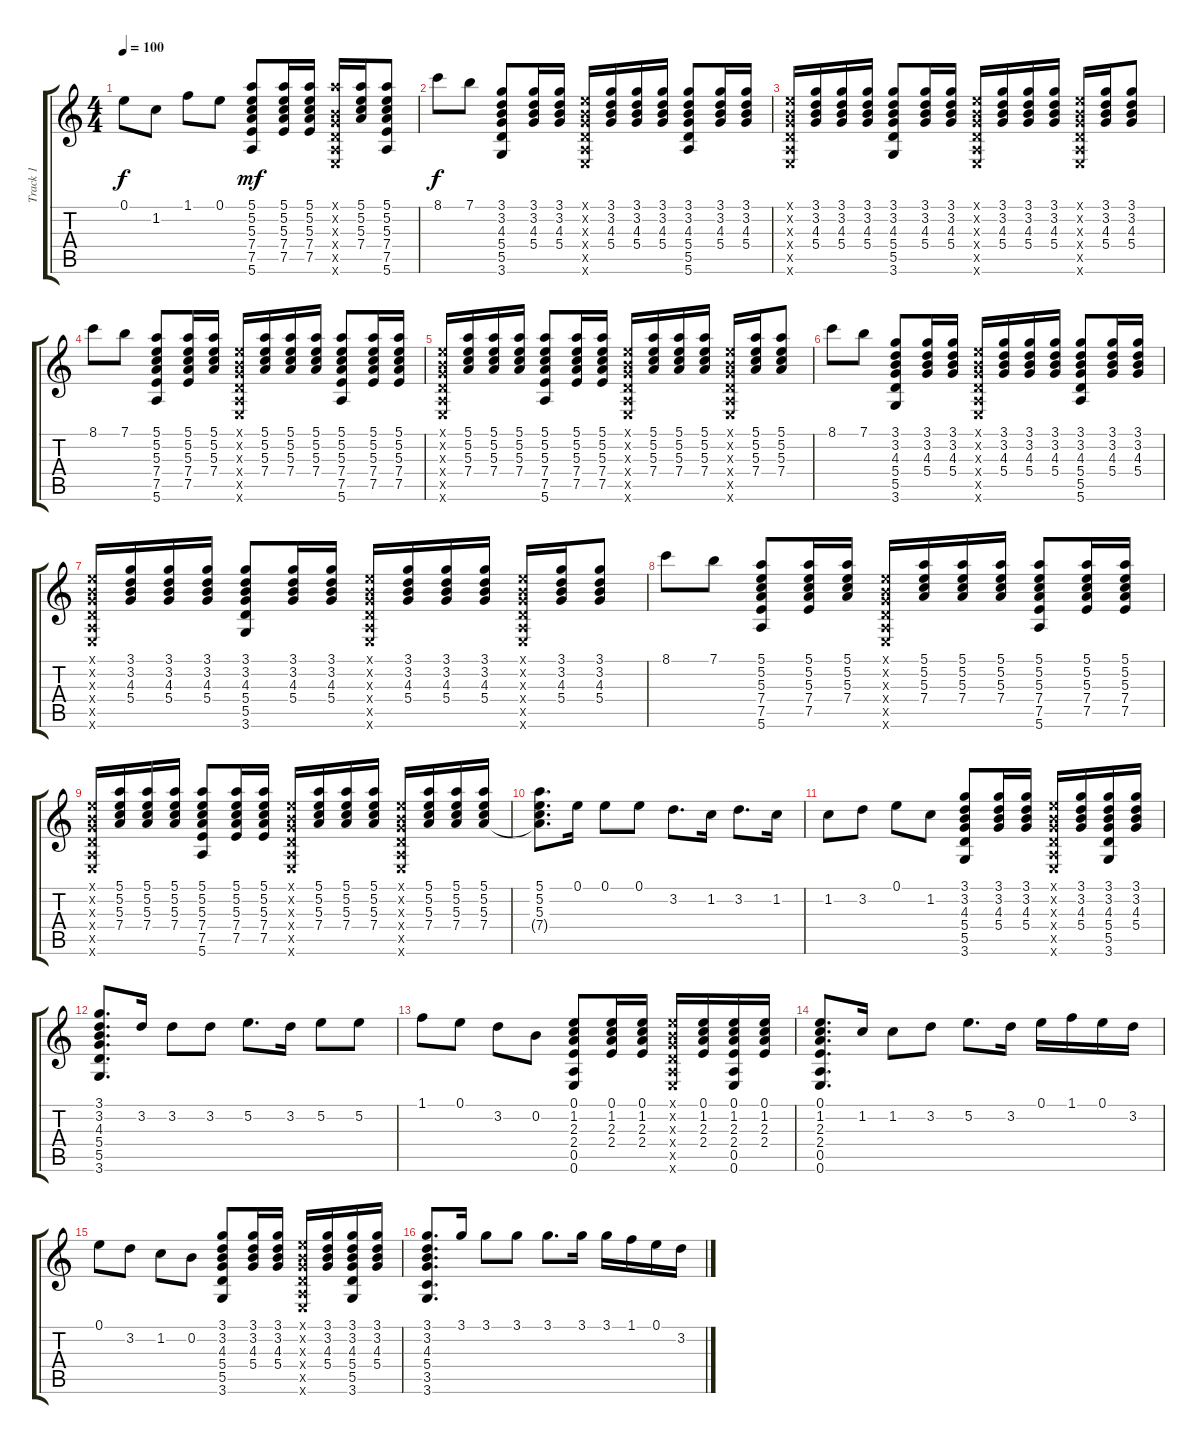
\track ("Track 1" "Track 1") {instrument acousticguitarnylon}
\staff {score tabs}
\tuning (E4 B3 G3 D3 A2 E2) {hide}
\ts (4 4)
\tempo 100
\clef g2
\ks c
0.1.8{dy f} 1.2.8 1.1.8 0.1.8 (5.1 5.2 5.3 7.4 7.5 5.6).8{dy mf} (5.1 5.2 5.3 7.4 7.5).16 (5.1 5.2 5.3 7.4 7.5).16 (5.1{x} 0.2{x} 0.3{x} 0.4{x} 0.5{x} 0.6{x}).16 (5.1 5.2 5.3 7.4).16 (5.1 5.2 5.3 7.4 7.5 5.6).8 |
8.1.8{dy f} 7.1.8 (3.1 3.2 4.3 5.4 5.5 3.6).8 (3.1 3.2 4.3 5.4).16 (3.1 3.2 4.3 5.4).16 (0.1{x} 0.2{x} 0.3{x} 0.4{x} 0.5{x} 0.6{x}).16 (3.1 3.2 4.3 5.4).16 (3.1 3.2 4.3 5.4).16 (3.1 3.2 4.3 5.4).16 (3.1 3.2 4.3 5.4 5.5 5.6).8 (3.1 3.2 4.3 5.4).16 (3.1 3.2 4.3 5.4).16 |
(0.1{x} 0.2{x} 0.3{x} 0.4{x} 0.5{x} 0.6{x}).16 (3.1 3.2 4.3 5.4).16 (3.1 3.2 4.3 5.4).16 (3.1 3.2 4.3 5.4).16 (3.1 3.2 4.3 5.4 5.5 3.6).8 (3.1 3.2 4.3 5.4).16 (3.1 3.2 4.3 5.4).16 (0.1{x} 0.2{x} 0.3{x} 0.4{x} 0.5{x} 0.6{x}).16 (3.1 3.2 4.3 5.4).16 (3.1 3.2 4.3 5.4).16 (3.1 3.2 4.3 5.4).16 (0.1{x} 0.2{x} 0.3{x} 0.4{x} 0.5{x} 0.6{x}).16 (3.1 3.2 4.3 5.4).16 (3.1 3.2 4.3 5.4).8 |
8.1.8 7.1.8 (5.1 5.2 5.3 7.4 7.5 5.6).8 (5.1 5.2 5.3 7.4 7.5).16 (5.1 5.2 5.3 7.4).16 (0.1{x} 0.2{x} 0.3{x} 0.4{x} 0.5{x} 0.6{x}).16 (5.1 5.2 5.3 7.4).16 (5.1 5.2 5.3 7.4).16 (5.1 5.2 5.3 7.4).16 (5.1 5.2 5.3 7.4 7.5 5.6).8 (5.1 5.2 5.3 7.4 7.5).16 (5.1 5.2 5.3 7.4 7.5).16 |
(0.1{x} 0.2{x} 0.3{x} 0.4{x} 0.5{x} 0.6{x}).16 (5.1 5.2 5.3 7.4).16 (5.1 5.2 5.3 7.4).16 (5.1 5.2 5.3 7.4).16 (5.1 5.2 5.3 7.4 7.5 5.6).8 (5.1 5.2 5.3 7.4 7.5).16 (5.1 5.2 5.3 7.4 7.5).16 (0.1{x} 0.2{x} 0.3{x} 0.4{x} 0.5{x} 0.6{x}).16 (5.1 5.2 5.3 7.4).16 (5.1 5.2 5.3 7.4).16 (5.1 5.2 5.3 7.4).16 (0.1{x} 0.2{x} 0.3{x} 0.4{x} 0.5{x} 0.6{x}).16 (5.1 5.2 5.3 7.4).16 (5.1 5.2 5.3 7.4).8 |
8.1.8 7.1.8 (3.1 3.2 4.3 5.4 5.5 3.6).8 (3.1 3.2 4.3 5.4).16 (3.1 3.2 4.3 5.4).16 (0.1{x} 0.2{x} 0.3{x} 0.4{x} 0.5{x} 0.6{x}).16 (3.1 3.2 4.3 5.4).16 (3.1 3.2 4.3 5.4).16 (3.1 3.2 4.3 5.4).16 (3.1 3.2 4.3 5.4 5.5 5.6).8 (3.1 3.2 4.3 5.4).16 (3.1 3.2 4.3 5.4).16 |
(0.1{x} 0.2{x} 0.3{x} 0.4{x} 0.5{x} 0.6{x}).16 (3.1 3.2 4.3 5.4).16 (3.1 3.2 4.3 5.4).16 (3.1 3.2 4.3 5.4).16 (3.1 3.2 4.3 5.4 5.5 3.6).8 (3.1 3.2 4.3 5.4).16 (3.1 3.2 4.3 5.4).16 (0.1{x} 0.2{x} 0.3{x} 0.4{x} 0.5{x} 0.6{x}).16 (3.1 3.2 4.3 5.4).16 (3.1 3.2 4.3 5.4).16 (3.1 3.2 4.3 5.4).16 (0.1{x} 0.2{x} 0.3{x} 0.4{x} 0.5{x} 0.6{x}).16 (3.1 3.2 4.3 5.4).16 (3.1 3.2 4.3 5.4).8 |
8.1.8 7.1.8 (5.1 5.2 5.3 7.4 7.5 5.6).8 (5.1 5.2 5.3 7.4 7.5).16 (5.1 5.2 5.3 7.4).16 (0.1{x} 0.2{x} 0.3{x} 0.4{x} 0.5{x} 0.6{x}).16 (5.1 5.2 5.3 7.4).16 (5.1 5.2 5.3 7.4).16 (5.1 5.2 5.3 7.4).16 (5.1 5.2 5.3 7.4 7.5 5.6).8 (5.1 5.2 5.3 7.4 7.5).16 (5.1 5.2 5.3 7.4 7.5).16 |
(0.1{x} 0.2{x} 0.3{x} 0.4{x} 0.5{x} 0.6{x}).16 (5.1 5.2 5.3 7.4).16 (5.1 5.2 5.3 7.4).16 (5.1 5.2 5.3 7.4).16 (5.1 5.2 5.3 7.4 7.5 5.6).8 (5.1 5.2 5.3 7.4 7.5).16 (5.1 5.2 5.3 7.4 7.5).16 (0.1{x} 0.2{x} 0.3{x} 0.4{x} 0.5{x} 0.6{x}).16 (5.1 5.2 5.3 7.4).16 (5.1 5.2 5.3 7.4).16 (5.1 5.2 5.3 7.4).16 (0.1{x} 0.2{x} 0.3{x} 0.4{x} 0.5{x} 0.6{x}).16 (5.1 5.2 5.3 7.4).16 (5.1 5.2 5.3 7.4).16 (5.1 5.2 5.3 7.4).16 |
(5.1 5.2 5.3 7.4{t}).8{d} 0.1.16 0.1.8 0.1.8 3.2.8{d} 1.2.16 3.2.8{d} 1.2.16 |
1.2.8 3.2.8 0.1.8 1.2.8 (3.1 3.2 4.3 5.4 5.5 3.6).8 (3.1 3.2 4.3 5.4).16 (3.1 3.2 4.3 5.4).16 (0.1{x} 0.2{x} 0.3{x} 0.4{x} 0.5{x} 0.6{x}).16 (3.1 3.2 4.3 5.4).16 (3.1 3.2 4.3 5.4 5.5 3.6).16 (3.1 3.2 4.3 5.4).16 |
(3.1 3.2 4.3 5.4 5.5 3.6).8{d} 3.2.16 3.2.8 3.2.8 5.2.8{d} 3.2.16 5.2.8 5.2.8 |
1.1.8 0.1.8 3.2.8 0.2.8 (0.1 1.2 2.3 2.4 0.5 0.6).8 (0.1 1.2 2.3 2.4).16 (0.1 1.2 2.3 2.4).16 (0.1{x} 0.2{x} 0.3{x} 0.4{x} 0.5{x} 0.6{x}).16 (0.1 1.2 2.3 2.4).16 (0.1 1.2 2.3 2.4 0.5 0.6).16 (0.1 1.2 2.3 2.4).16 |
(0.1 1.2 2.3 2.4 0.5 0.6).8{d} 1.2.16 1.2.8 3.2.8 5.2.8{d} 3.2.16 0.1.16 1.1.16 0.1.16 3.2.16 |
0.1.8 3.2.8 1.2.8 0.2.8 (3.1 3.2 4.3 5.4 5.5 3.6).8 (3.1 3.2 4.3 5.4).16 (3.1 3.2 4.3 5.4).16 (0.1{x} 0.2{x} 0.3{x} 0.4{x} 0.5{x} 0.6{x}).16 (3.1 3.2 4.3 5.4).16 (3.1 3.2 4.3 5.4 5.5 3.6).16 (3.1 3.2 4.3 5.4).16 |
(3.1 3.2 4.3 5.4 3.5 3.6).8{d} 3.1.16 3.1.8 3.1.8 3.1.8{d} 3.1.16 3.1.16 1.1.16 0.1.16 3.2.16
